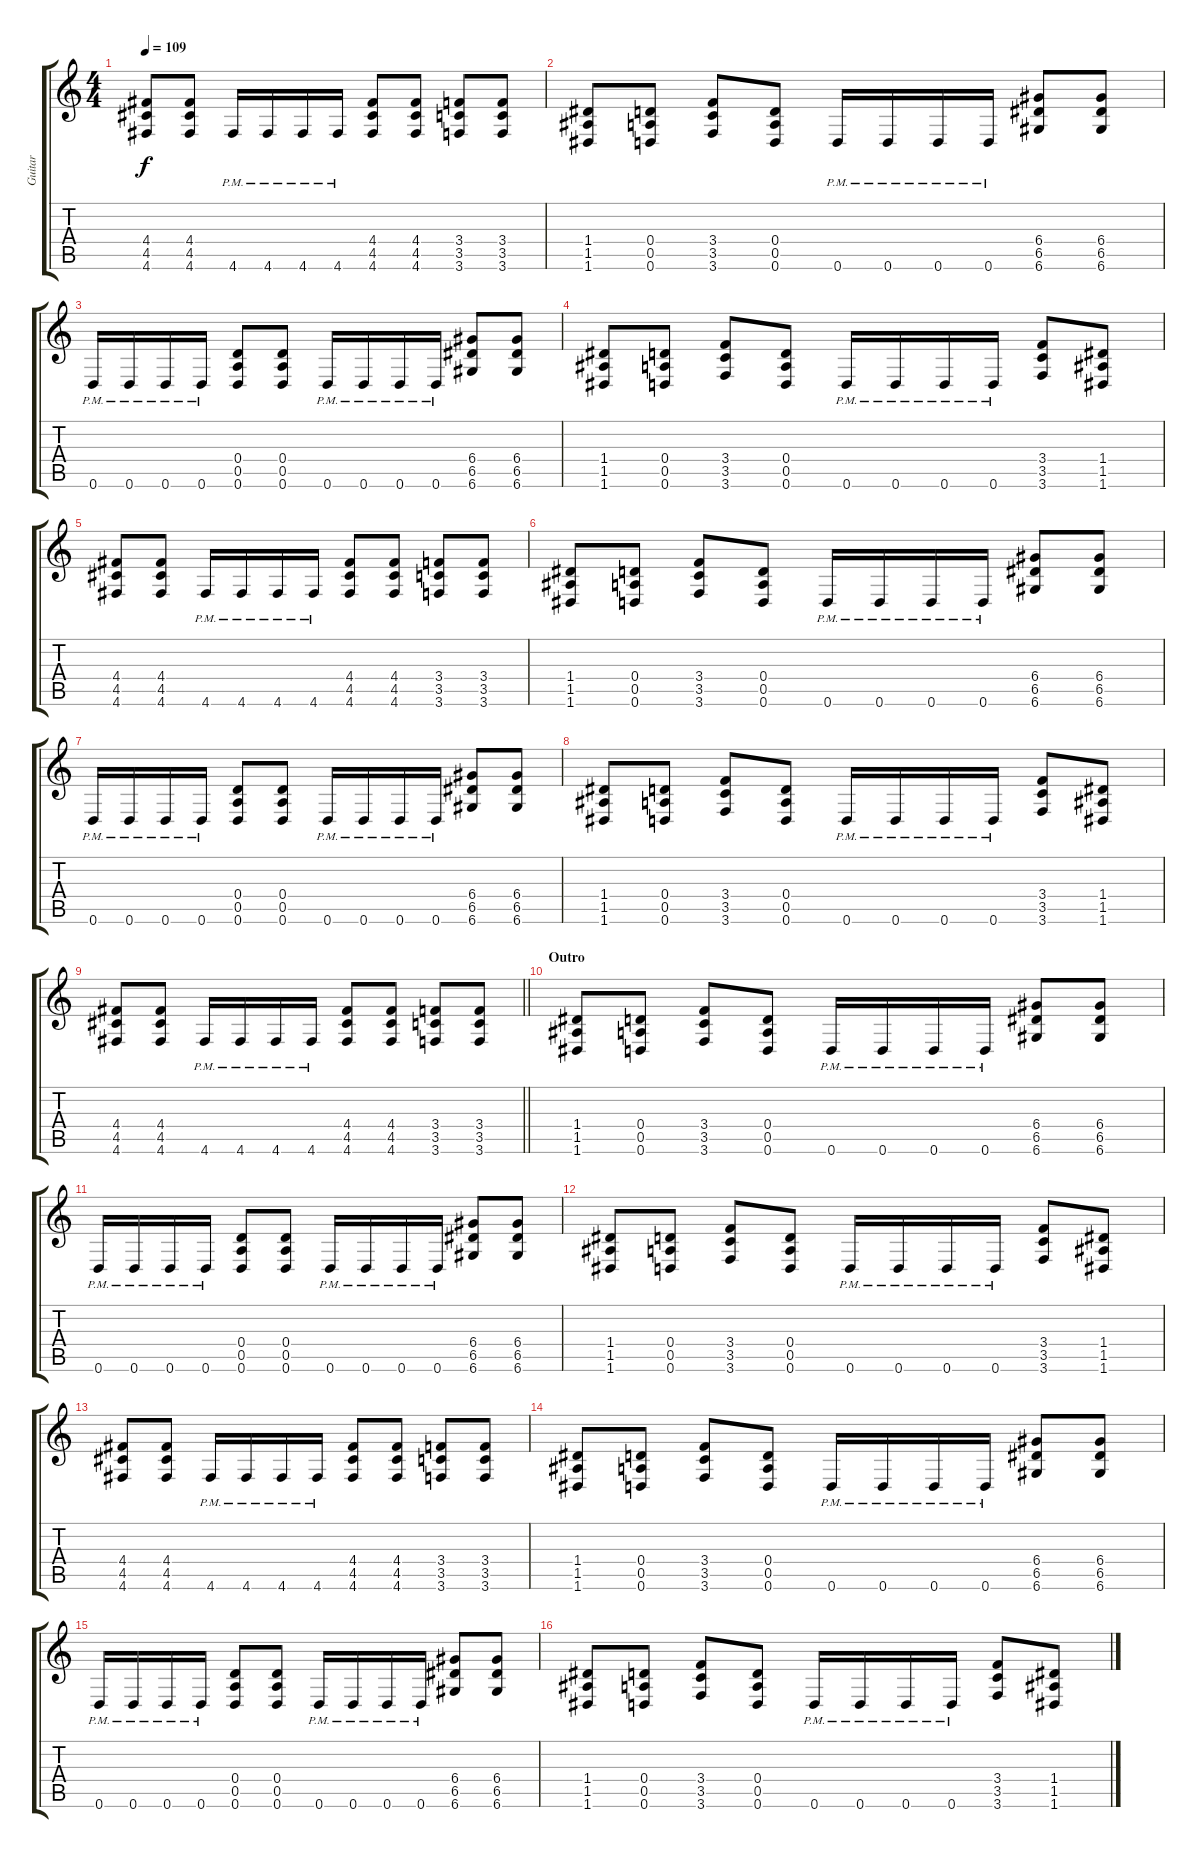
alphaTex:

\track ("Guitar " "Guitar ") {instrument distortionguitar}
\staff {score tabs}
\tuning (E4 B3 G3 D3 A2 D2) {hide}
\ts (4 4)
\tempo 109
\clef g2
\ks c
(4.4 4.5 4.6).8{dy f} (4.4 4.5 4.6).8 4.6{pm}.16 4.6{pm}.16 4.6{pm}.16 4.6{pm}.16 (4.4 4.5 4.6).8 (4.4 4.5 4.6).8 (3.4 3.5 3.6).8 (3.4 3.5 3.6).8 |
(1.4 1.5 1.6).8 (0.4 0.5 0.6).8 (3.4 3.5 3.6).8 (0.4 0.5 0.6).8 0.6{pm}.16 0.6{pm}.16 0.6{pm}.16 0.6{pm}.16 (6.4 6.5 6.6).8 (6.4 6.5 6.6).8 |
0.6{pm}.16 0.6{pm}.16 0.6{pm}.16 0.6{pm}.16 (0.4 0.5 0.6).8 (0.4 0.5 0.6).8 0.6{pm}.16 0.6{pm}.16 0.6{pm}.16 0.6{pm}.16 (6.4 6.5 6.6).8 (6.4 6.5 6.6).8 |
(1.4 1.5 1.6).8 (0.4 0.5 0.6).8 (3.4 3.5 3.6).8 (0.4 0.5 0.6).8 0.6{pm}.16 0.6{pm}.16 0.6{pm}.16 0.6{pm}.16 (3.4 3.5 3.6).8 (1.4 1.5 1.6).8 |
(4.4 4.5 4.6).8 (4.4 4.5 4.6).8 4.6{pm}.16 4.6{pm}.16 4.6{pm}.16 4.6{pm}.16 (4.4 4.5 4.6).8 (4.4 4.5 4.6).8 (3.4 3.5 3.6).8 (3.4 3.5 3.6).8 |
(1.4 1.5 1.6).8 (0.4 0.5 0.6).8 (3.4 3.5 3.6).8 (0.4 0.5 0.6).8 0.6{pm}.16 0.6{pm}.16 0.6{pm}.16 0.6{pm}.16 (6.4 6.5 6.6).8 (6.4 6.5 6.6).8 |
0.6{pm}.16 0.6{pm}.16 0.6{pm}.16 0.6{pm}.16 (0.4 0.5 0.6).8 (0.4 0.5 0.6).8 0.6{pm}.16 0.6{pm}.16 0.6{pm}.16 0.6{pm}.16 (6.4 6.5 6.6).8 (6.4 6.5 6.6).8 |
(1.4 1.5 1.6).8 (0.4 0.5 0.6).8 (3.4 3.5 3.6).8 (0.4 0.5 0.6).8 0.6{pm}.16 0.6{pm}.16 0.6{pm}.16 0.6{pm}.16 (3.4 3.5 3.6).8 (1.4 1.5 1.6).8 |
\barLineRight lightlight
(4.4 4.5 4.6).8 (4.4 4.5 4.6).8 4.6{pm}.16 4.6{pm}.16 4.6{pm}.16 4.6{pm}.16 (4.4 4.5 4.6).8 (4.4 4.5 4.6).8 (3.4 3.5 3.6).8 (3.4 3.5 3.6).8 |
\section ("" "Outro")
(1.4 1.5 1.6).8 (0.4 0.5 0.6).8 (3.4 3.5 3.6).8 (0.4 0.5 0.6).8 0.6{pm}.16 0.6{pm}.16 0.6{pm}.16 0.6{pm}.16 (6.4 6.5 6.6).8 (6.4 6.5 6.6).8 |
0.6{pm}.16 0.6{pm}.16 0.6{pm}.16 0.6{pm}.16 (0.4 0.5 0.6).8 (0.4 0.5 0.6).8 0.6{pm}.16 0.6{pm}.16 0.6{pm}.16 0.6{pm}.16 (6.4 6.5 6.6).8 (6.4 6.5 6.6).8 |
(1.4 1.5 1.6).8 (0.4 0.5 0.6).8 (3.4 3.5 3.6).8 (0.4 0.5 0.6).8 0.6{pm}.16 0.6{pm}.16 0.6{pm}.16 0.6{pm}.16 (3.4 3.5 3.6).8 (1.4 1.5 1.6).8 |
(4.4 4.5 4.6).8 (4.4 4.5 4.6).8 4.6{pm}.16 4.6{pm}.16 4.6{pm}.16 4.6{pm}.16 (4.4 4.5 4.6).8 (4.4 4.5 4.6).8 (3.4 3.5 3.6).8 (3.4 3.5 3.6).8 |
(1.4 1.5 1.6).8 (0.4 0.5 0.6).8 (3.4 3.5 3.6).8 (0.4 0.5 0.6).8 0.6{pm}.16 0.6{pm}.16 0.6{pm}.16 0.6{pm}.16 (6.4 6.5 6.6).8 (6.4 6.5 6.6).8 |
0.6{pm}.16 0.6{pm}.16 0.6{pm}.16 0.6{pm}.16 (0.4 0.5 0.6).8 (0.4 0.5 0.6).8 0.6{pm}.16 0.6{pm}.16 0.6{pm}.16 0.6{pm}.16 (6.4 6.5 6.6).8 (6.4 6.5 6.6).8 |
(1.4 1.5 1.6).8 (0.4 0.5 0.6).8 (3.4 3.5 3.6).8 (0.4 0.5 0.6).8 0.6{pm}.16 0.6{pm}.16 0.6{pm}.16 0.6{pm}.16 (3.4 3.5 3.6).8 (1.4 1.5 1.6).8
